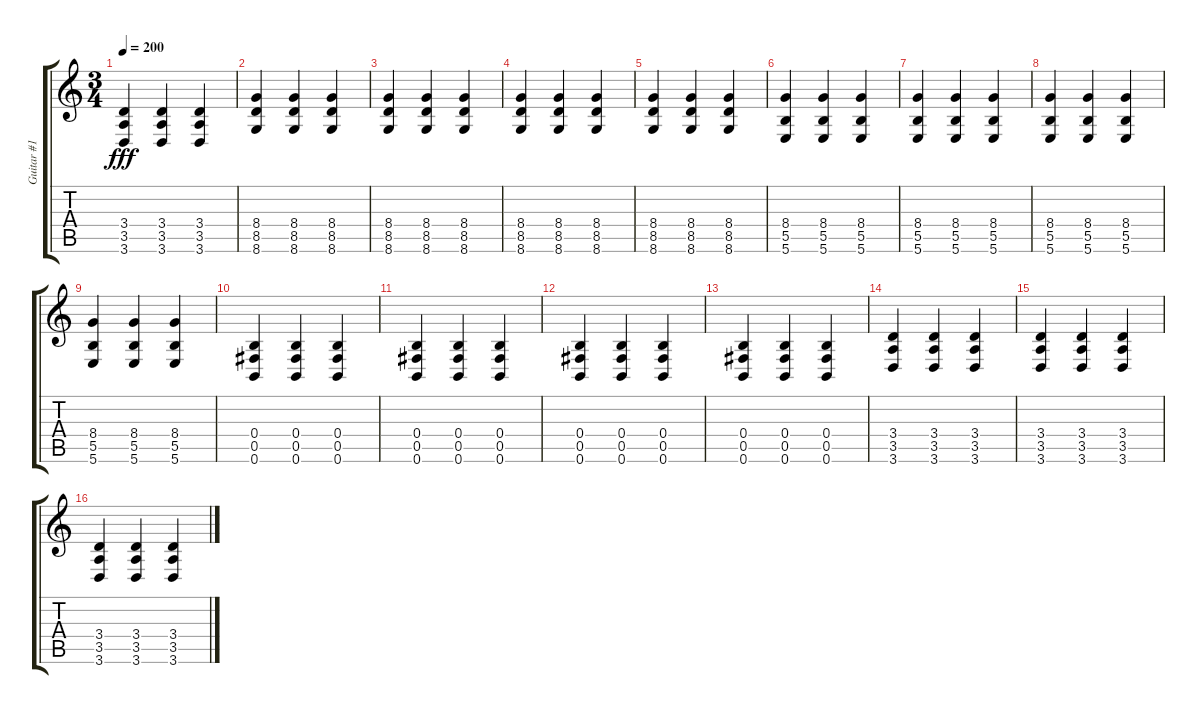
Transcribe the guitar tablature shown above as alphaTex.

\track ("Guitar #1" "Guitar #1") {instrument distortionguitar}
\staff {score tabs}
\tuning (Db4 Ab3 E3 B2 Gb2 B1) {hide}
\ts (3 4)
\tempo 200
\clef g2
\ks c
(3.4 3.5 3.6).4{dy fff} (3.4 3.5 3.6).4 (3.4 3.5 3.6).4 |
(8.4 8.5 8.6).4 (8.4 8.5 8.6).4 (8.4 8.5 8.6).4 |
(8.4 8.5 8.6).4 (8.4 8.5 8.6).4 (8.4 8.5 8.6).4 |
(8.4 8.5 8.6).4 (8.4 8.5 8.6).4 (8.4 8.5 8.6).4 |
(8.4 8.5 8.6).4 (8.4 8.5 8.6).4 (8.4 8.5 8.6).4 |
(8.4 5.5 5.6).4 (8.4 5.5 5.6).4 (8.4 5.5 5.6).4 |
(8.4 5.5 5.6).4 (8.4 5.5 5.6).4 (8.4 5.5 5.6).4 |
(8.4 5.5 5.6).4 (8.4 5.5 5.6).4 (8.4 5.5 5.6).4 |
(8.4 5.5 5.6).4 (8.4 5.5 5.6).4 (8.4 5.5 5.6).4 |
(0.4 0.5 0.6).4 (0.4 0.5 0.6).4 (0.4 0.5 0.6).4 |
(0.4 0.5 0.6).4 (0.4 0.5 0.6).4 (0.4 0.5 0.6).4 |
(0.4 0.5 0.6).4 (0.4 0.5 0.6).4 (0.4 0.5 0.6).4 |
(0.4 0.5 0.6).4 (0.4 0.5 0.6).4 (0.4 0.5 0.6).4 |
(3.4 3.5 3.6).4 (3.4 3.5 3.6).4 (3.4 3.5 3.6).4 |
(3.4 3.5 3.6).4 (3.4 3.5 3.6).4 (3.4 3.5 3.6).4 |
(3.4 3.5 3.6).4 (3.4 3.5 3.6).4 (3.4 3.5 3.6).4
